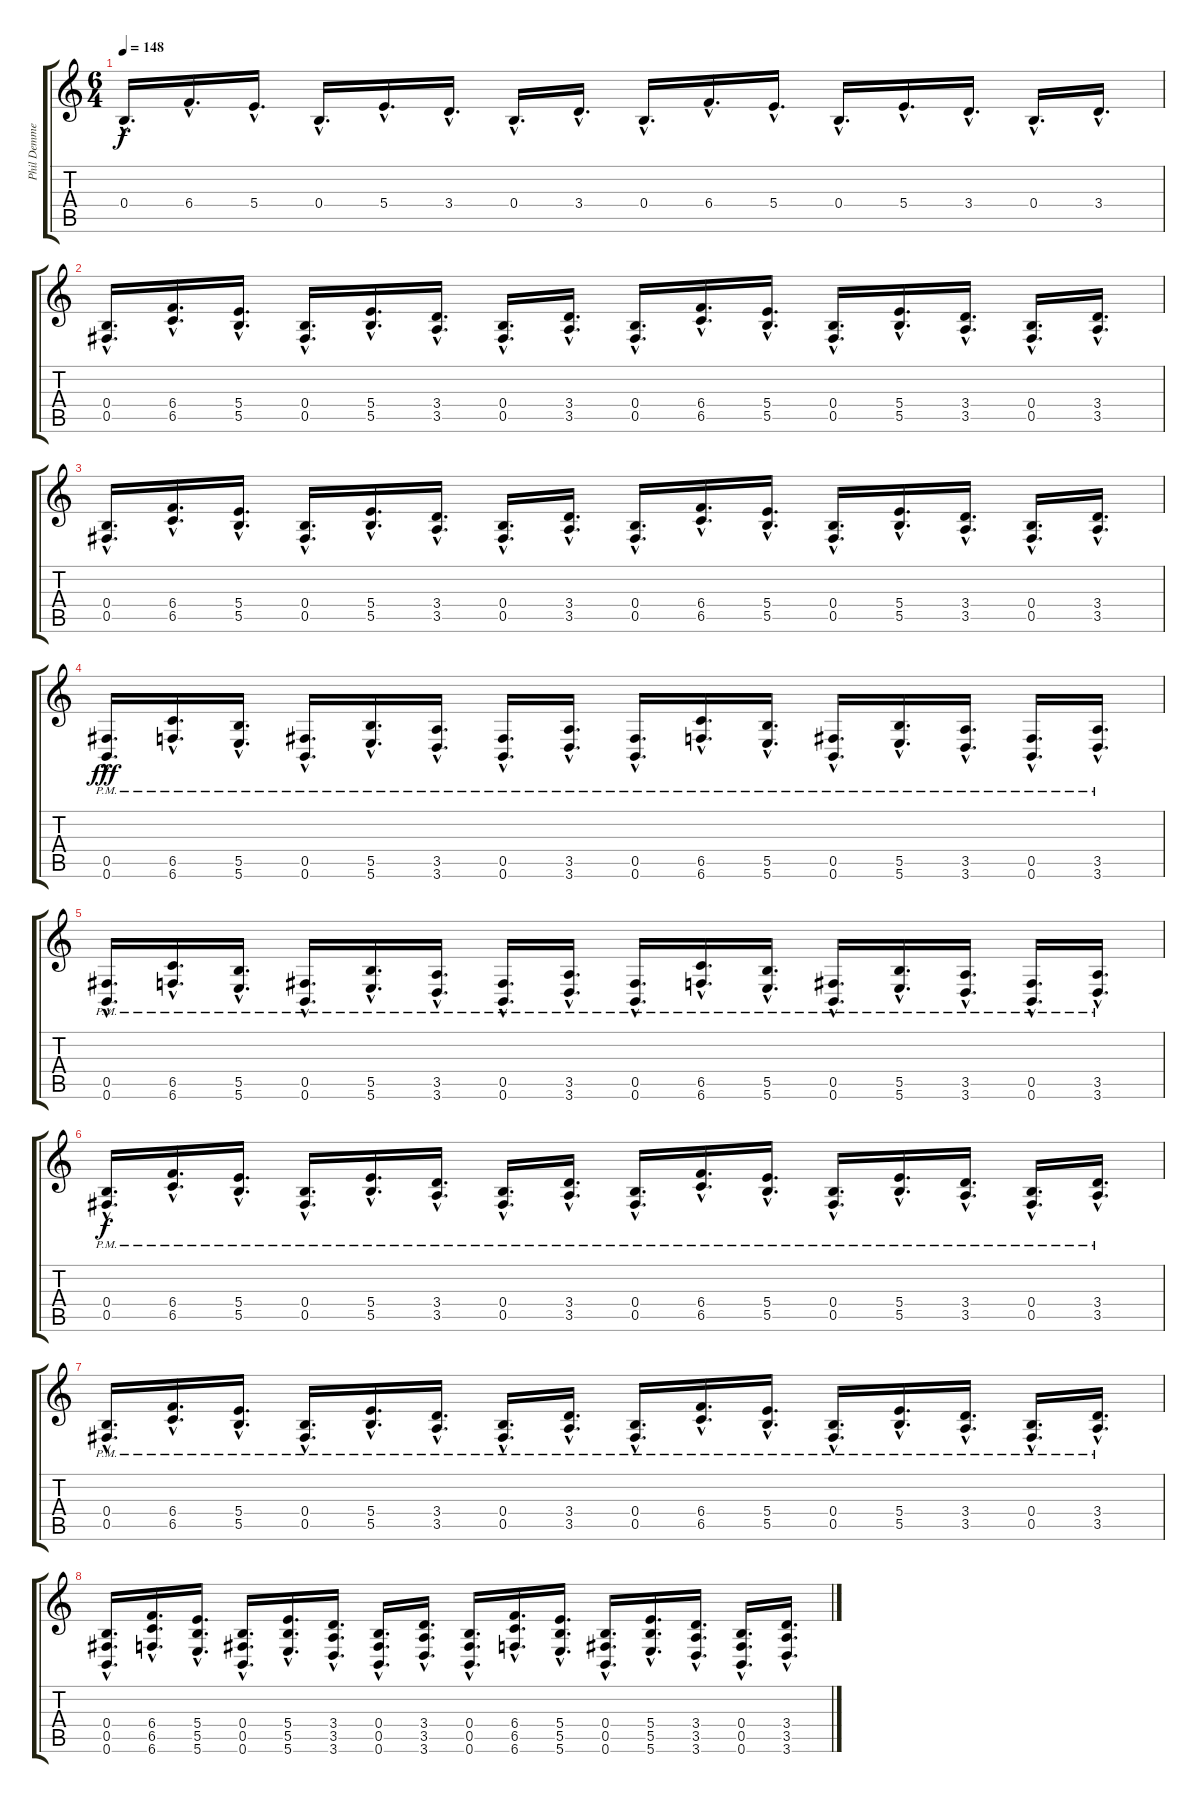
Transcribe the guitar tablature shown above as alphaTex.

\track ("Phil Demmel" "Phil Demme") {instrument overdrivenguitar}
\staff {score tabs}
\tuning (Db4 Ab3 E3 B2 Gb2 B1) {hide}
\ts (6 4)
\tempo 148
\clef g2
\ks c
0.4{hac}.16{d dy f} 6.4{hac}.16{d} 5.4{hac}.16{d} 0.4{hac}.16{d} 5.4{hac}.16{d} 3.4{hac}.16{d} 0.4{hac}.16{d} 3.4{hac}.16{d} 0.4{hac}.16{d} 6.4{hac}.16{d} 5.4{hac}.16{d} 0.4{hac}.16{d} 5.4{hac}.16{d} 3.4{hac}.16{d} 0.4{hac}.16{d} 3.4{hac}.16{d} |
(0.4{hac} 0.5{hac}).16{d} (6.4{hac} 6.5{hac}).16{d} (5.4{hac} 5.5{hac}).16{d} (0.4{hac} 0.5{hac}).16{d} (5.4{hac} 5.5{hac}).16{d} (3.4{hac} 3.5{hac}).16{d} (0.4{hac} 0.5{hac}).16{d} (3.4{hac} 3.5{hac}).16{d} (0.4{hac} 0.5{hac}).16{d} (6.4{hac} 6.5{hac}).16{d} (5.4{hac} 5.5{hac}).16{d} (0.4{hac} 0.5{hac}).16{d} (5.4{hac} 5.5{hac}).16{d} (3.4{hac} 3.5{hac}).16{d} (0.4{hac} 0.5{hac}).16{d} (3.4{hac} 3.5{hac}).16{d} |
(0.4{hac} 0.5{hac}).16{d} (6.4{hac} 6.5{hac}).16{d} (5.4{hac} 5.5{hac}).16{d} (0.4{hac} 0.5{hac}).16{d} (5.4{hac} 5.5{hac}).16{d} (3.4{hac} 3.5{hac}).16{d} (0.4{hac} 0.5{hac}).16{d} (3.4{hac} 3.5{hac}).16{d} (0.4{hac} 0.5{hac}).16{d} (6.4{hac} 6.5{hac}).16{d} (5.4{hac} 5.5{hac}).16{d} (0.4{hac} 0.5{hac}).16{d} (5.4{hac} 5.5{hac}).16{d} (3.4{hac} 3.5{hac}).16{d} (0.4{hac} 0.5{hac}).16{d} (3.4{hac} 3.5{hac}).16{d} |
(0.5{hac pm} 0.6{hac pm}).16{d dy fff} (6.5{hac pm} 6.6{hac pm}).16{d} (5.5{hac pm} 5.6{hac pm}).16{d} (0.5{hac pm} 0.6{hac pm}).16{d} (5.5{hac pm} 5.6{hac pm}).16{d} (3.5{hac pm} 3.6{hac pm}).16{d} (0.5{hac pm} 0.6{hac pm}).16{d} (3.5{hac pm} 3.6{hac pm}).16{d} (0.5{hac pm} 0.6{hac pm}).16{d} (6.5{hac pm} 6.6{hac pm}).16{d} (5.5{hac pm} 5.6{hac pm}).16{d} (0.5{hac pm} 0.6{hac pm}).16{d} (5.5{hac pm} 5.6{hac pm}).16{d} (3.5{hac pm} 3.6{hac pm}).16{d} (0.5{hac pm} 0.6{hac pm}).16{d} (3.5{hac pm} 3.6{hac pm}).16{d} |
(0.5{hac pm} 0.6{hac pm}).16{d} (6.5{hac pm} 6.6{hac pm}).16{d} (5.5{hac pm} 5.6{hac pm}).16{d} (0.5{hac pm} 0.6{hac pm}).16{d} (5.5{hac pm} 5.6{hac pm}).16{d} (3.5{hac pm} 3.6{hac pm}).16{d} (0.5{hac pm} 0.6{hac pm}).16{d} (3.5{hac pm} 3.6{hac pm}).16{d} (0.5{hac pm} 0.6{hac pm}).16{d} (6.5{hac pm} 6.6{hac pm}).16{d} (5.5{hac pm} 5.6{hac pm}).16{d} (0.5{hac pm} 0.6{hac pm}).16{d} (5.5{hac pm} 5.6{hac pm}).16{d} (3.5{hac pm} 3.6{hac pm}).16{d} (0.5{hac pm} 0.6{hac pm}).16{d} (3.5{hac pm} 3.6{hac pm}).16{d} |
(0.4{hac pm} 0.5{hac pm}).16{d dy f} (6.4{hac pm} 6.5{hac pm}).16{d} (5.4{hac pm} 5.5{hac pm}).16{d} (0.4{hac pm} 0.5{hac pm}).16{d} (5.4{hac pm} 5.5{hac pm}).16{d} (3.4{hac pm} 3.5{hac pm}).16{d} (0.4{hac pm} 0.5{hac pm}).16{d} (3.4{hac pm} 3.5{hac pm}).16{d} (0.4{hac pm} 0.5{hac pm}).16{d} (6.4{hac pm} 6.5{hac pm}).16{d} (5.4{hac pm} 5.5{hac pm}).16{d} (0.4{hac pm} 0.5{hac pm}).16{d} (5.4{hac pm} 5.5{hac pm}).16{d} (3.4{hac pm} 3.5{hac pm}).16{d} (0.4{hac pm} 0.5{hac pm}).16{d} (3.4{hac pm} 3.5{hac pm}).16{d} |
(0.4{hac pm} 0.5{hac pm}).16{d} (6.4{hac pm} 6.5{hac pm}).16{d} (5.4{hac pm} 5.5{hac pm}).16{d} (0.4{hac pm} 0.5{hac pm}).16{d} (5.4{hac pm} 5.5{hac pm}).16{d} (3.4{hac pm} 3.5{hac pm}).16{d} (0.4{hac pm} 0.5{hac pm}).16{d} (3.4{hac pm} 3.5{hac pm}).16{d} (0.4{hac pm} 0.5{hac pm}).16{d} (6.4{hac pm} 6.5{hac pm}).16{d} (5.4{hac pm} 5.5{hac pm}).16{d} (0.4{hac pm} 0.5{hac pm}).16{d} (5.4{hac pm} 5.5{hac pm}).16{d} (3.4{hac pm} 3.5{hac pm}).16{d} (0.4{hac pm} 0.5{hac pm}).16{d} (3.4{hac pm} 3.5{hac pm}).16{d} |
(0.4{hac} 0.5{hac} 0.6{hac}).16{d} (6.4{hac} 6.5{hac} 6.6{hac}).16{d} (5.4{hac} 5.5{hac} 5.6{hac}).16{d} (0.4{hac} 0.5{hac} 0.6{hac}).16{d} (5.4{hac} 5.5{hac} 5.6{hac}).16{d} (3.4{hac} 3.5{hac} 3.6{hac}).16{d} (0.4{hac} 0.5{hac} 0.6{hac}).16{d} (3.4{hac} 3.5{hac} 3.6{hac}).16{d} (0.4{hac} 0.5{hac} 0.6{hac}).16{d} (6.4{hac} 6.5{hac} 6.6{hac}).16{d} (5.4{hac} 5.5{hac} 5.6{hac}).16{d} (0.4{hac} 0.5{hac} 0.6{hac}).16{d} (5.4{hac} 5.5{hac} 5.6{hac}).16{d} (3.4{hac} 3.5{hac} 3.6{hac}).16{d} (0.4{hac} 0.5{hac} 0.6{hac}).16{d} (3.4{hac} 3.5{hac} 3.6{hac}).16{d}
